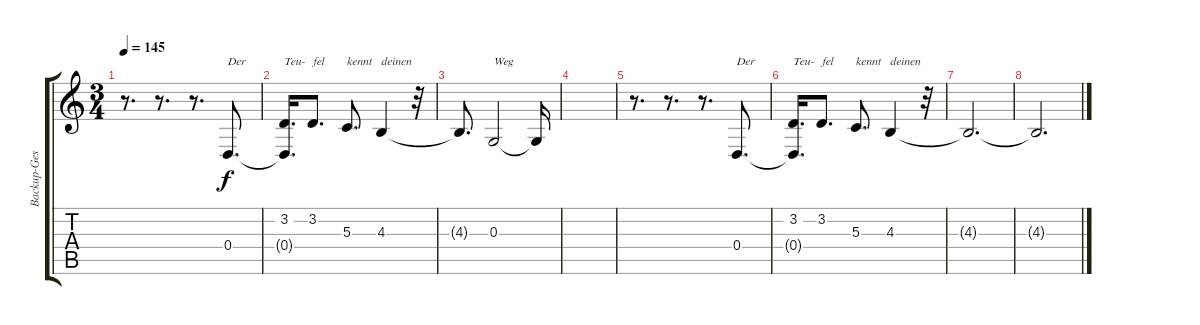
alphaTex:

\track ("Backup-Gesang" "Backup-Ges") {instrument choiraahs}
\staff {score tabs}
\tuning (E4 B3 G3 D3 A2 E2) {hide}
\ts (3 4)
\tempo 145
\clef g2
\ks c
r.8{d dy f} r.8{d} r.8{d} 0.4.8{d txt "Der"} |
(3.2 0.4{t}).16{d txt "Teu-"} 3.2.8{d txt "fel"} 5.3.8{d txt "kennt"} 4.3.4{txt "deinen"} r.32 |
4.3{t}.8{d} 0.3.2{txt "Weg"} 0.3{t}.16 |
|
r.8{d} r.8{d} r.8{d} 0.4.8{d txt "Der"} |
(3.2 0.4{t}).16{d txt "Teu-"} 3.2.8{d txt "fel"} 5.3.8{d txt "kennt"} 4.3.4{txt "deinen"} r.32 |
4.3{t}.2{d} |
4.3{t}.2{d}
